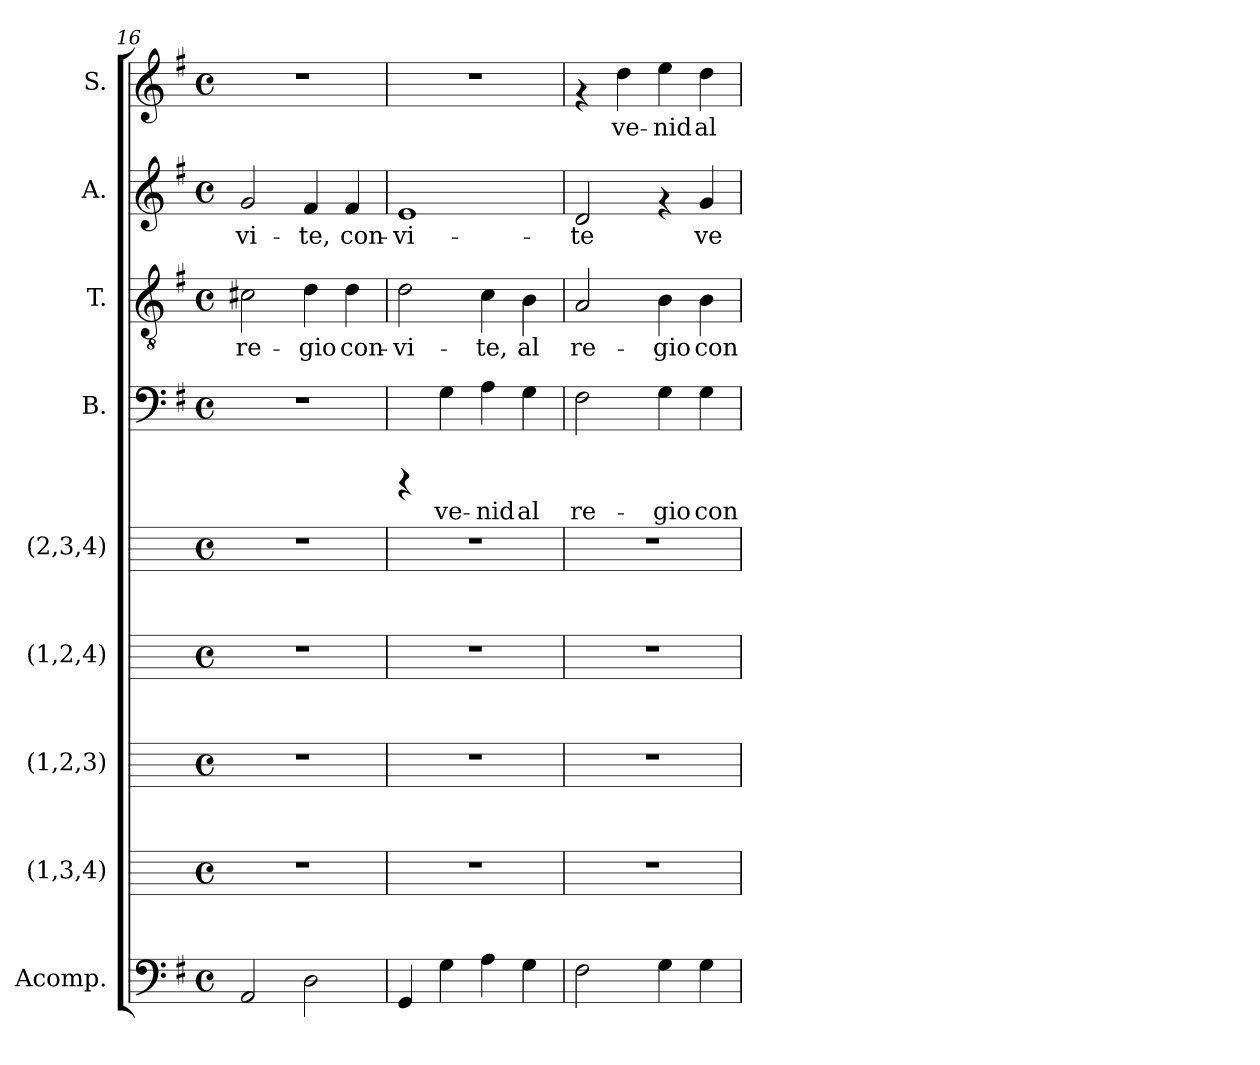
**kern	**kern	**kern	**kern	**kern	**kern	**text	**kern	**text	**kern	**text	**kern	**text
*part9	*part8	*part7	*part6	*part5	*part4	*part4	*part3	*part3	*part2	*part2	*part1	*part1
*staff9	*staff8	*staff7	*staff6	*staff5	*staff4	*staff4	*staff3	*staff3	*staff2	*staff2	*staff1	*staff1
*I"Acomp.	*I"(1,3,4)	*I"(1,2,3)	*I"(1,2,4)	*I"(2,3,4)	*I"B.	*	*I"T.	*	*I"A.	*	*I"S.	*
*I'Acomp.	*	*	*	*	*I'B. (2ª)	*	*I'T. (4ª)	*	*I'A. (3ª)	*	*I'S. (1ª)	*
*clefF4	*	*	*	*	*clefF4	*	*clefGv2	*	*clefG2	*	*clefG2	*
*k[f#]	*k[]	*k[]	*k[]	*k[]	*k[f#]	*	*k[f#]	*	*k[f#]	*	*k[f#]	*
*G:	*C:	*C:	*C:	*C:	*G:	*	*G:	*	*G:	*	*G:	*
*M4/4	*M4/4	*M4/4	*M4/4	*M4/4	*M4/4	*	*M4/4	*	*M4/4	*	*M4/4	*
*met(c)	*met(c)	*met(c)	*met(c)	*met(c)	*met(c)	*	*met(c)	*	*met(c)	*	*met(c)	*
=16	=16	=16	=16	=16	=16	=16	=16	=16	=16	=16	=16	=16
!	!	!	!	!	!	!	!	!LO:LY:b:cj	!	!LO:LY:b:cj	!	!
2AA/	1r	1r	1r	1r	1r	.	2c#X\	re-	2g/	-vi-	1r	.
!	!	!	!	!	!	!	!	!LO:LY:b:cj	!	!LO:LY:b:cj	!	!
2D\	.	.	.	.	.	.	4d\	-gio	4f#/	-te,	.	.
!	!	!	!	!	!	!	!	!LO:LY:b:cj	!	!LO:LY:b:cj	!	!
.	.	.	.	.	.	.	4d\	con-	4f#/	con-	.	.
=17	=17	=17	=17	=17	=17	=17	=17	=17	=17	=17	=17	=17
!	!	!	!	!	!	!	!	!LO:LY:b:cj	!	!LO:LY:b:cj	!	!
4GG/	1r	1r	1r	1r	4rCCC	.	2d\	-vi-	1e	-vi-	1r	.
!	!	!	!	!	!	!LO:LY:b:cj	!	!	!	!	!	!
4G\	.	.	.	.	4G\	ve-	.	.	.	.	.	.
!	!	!	!	!	!	!LO:LY:b:cj	!	!LO:LY:b:cj	!	!	!	!
4A\	.	.	.	.	4A\	-nid	4c\	-te,	.	.	.	.
!	!	!	!	!	!	!LO:LY:b:cj	!	!LO:LY:b:cj	!	!	!	!
4G\	.	.	.	.	4G\	al	4B\	al	.	.	.	.
!!LO:LB:g=z
=18	=18	=18	=18	=18	=18	=18	=18	=18	=18	=18	=18	=18
!	!	!	!	!	!	!LO:LY:b:cj	!	!LO:LY:b:cj	!	!LO:LY:b:cj	!	!
2F#\	1r	1r	1r	1r	2F#\	re-	2A/	re-	2d/	-te	4rf	.
!	!	!	!	!	!	!	!	!	!	!	!	!LO:LY:b:cj
.	.	.	.	.	.	.	.	.	.	.	4dd\	-ve-
!	!	!	!	!	!	!LO:LY:b:cj	!	!LO:LY:b:cj	!	!	!	!LO:LY:b:cj
4G\	.	.	.	.	4G\	-gio	4B\	-gio	4rf	.	4ee\	-nid
!	!	!	!	!	!	!LO:LY:b:cj	!	!LO:LY:b:cj	!	!LO:LY:b:cj	!	!LO:LY:b:cj
4G\	.	.	.	.	4G\	con-	4B\	con-	4g/	ve-	4dd\	al
=	=	=	=	=	=	=	=	=	=	=	=	=
*-	*-	*-	*-	*-	*-	*-	*-	*-	*-	*-	*-	*-
